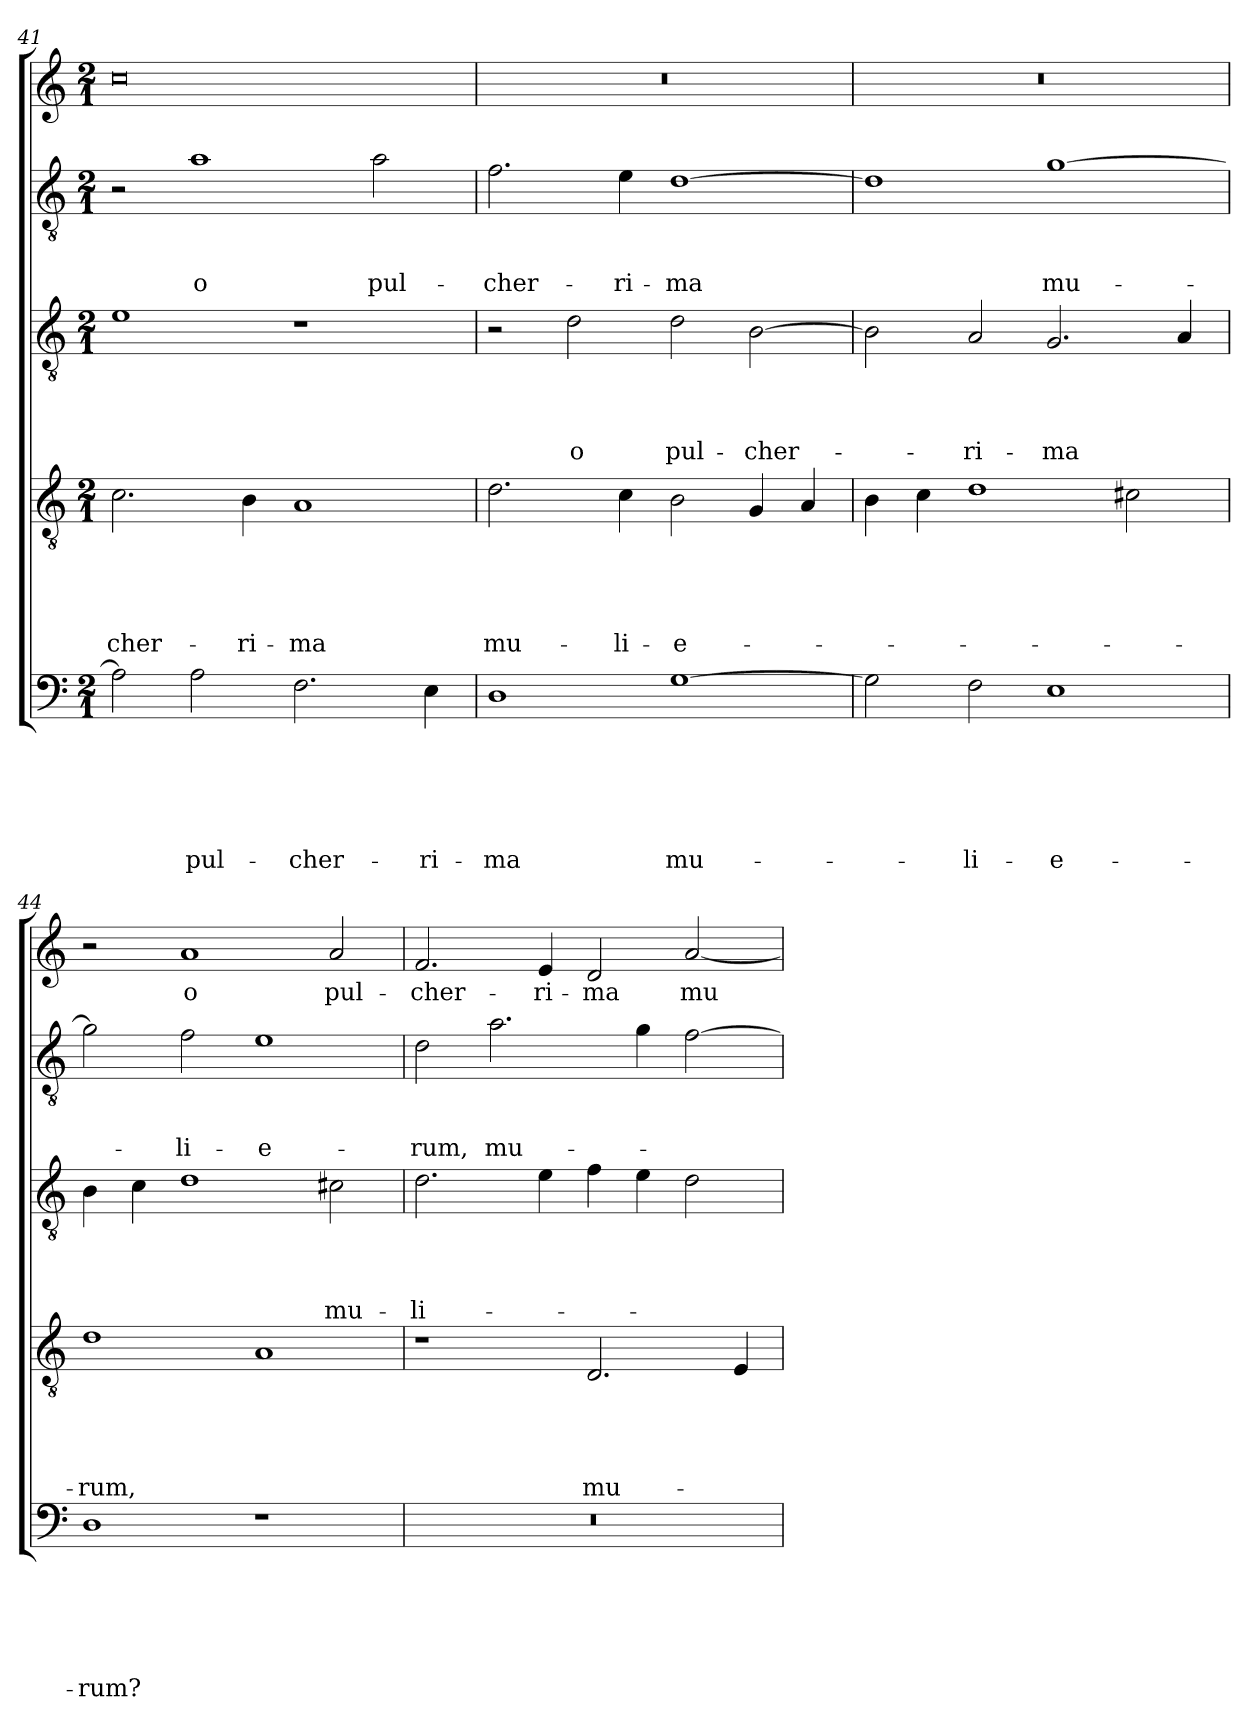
**kern	**text	**text	**text	**text	**text	**text	**kern	**text	**text	**text	**text	**text	**kern	**text	**text	**text	**text	**kern	**text	**text	**text	**kern	**text
*part5	*part5	*part5	*part5	*part5	*part5	*part5	*part4	*part4	*part4	*part4	*part4	*part4	*part3	*part3	*part3	*part3	*part3	*part2	*part2	*part2	*part2	*part1	*part1
*staff5	*staff5	*staff5	*staff5	*staff5	*staff5	*staff5	*staff4	*staff4	*staff4	*staff4	*staff4	*staff4	*staff3	*staff3	*staff3	*staff3	*staff3	*staff2	*staff2	*staff2	*staff2	*staff1	*staff1
*clefF4	*	*	*	*	*	*	*clefGv2	*	*	*	*	*	*clefGv2	*	*	*	*	*clefGv2	*	*	*	*clefG2	*
*k[]	*	*	*	*	*	*	*k[]	*	*	*	*	*	*k[]	*	*	*	*	*k[]	*	*	*	*k[]	*
*C:	*	*	*	*	*	*	*C:	*	*	*	*	*	*C:	*	*	*	*	*C:	*	*	*	*C:	*
*M2/1	*	*	*	*	*	*	*M2/1	*	*	*	*	*	*M2/1	*	*	*	*	*M2/1	*	*	*	*M2/1	*
=41	=41	=41	=41	=41	=41	=41	=41	=41	=41	=41	=41	=41	=41	=41	=41	=41	=41	=41	=41	=41	=41	=41	=41
!	!	!	!	!	!	!	!	!	!	!	!	!LO:LY:b	!	!	!	!	!	!	!	!	!	!	!
2A\]	.	.	.	.	.	.	2.c\	.	.	.	.	-cher-	1e	.	.	.	.	2r	.	.	.	0cc	.
!	!	!	!	!	!	!LO:LY:b	!	!	!	!	!	!	!	!	!	!	!	!	!	!	!LO:LY:b	!	!
2A\	.	.	.	.	.	pul-	.	.	.	.	.	.	.	.	.	.	.	1a	.	.	o	.	.
!	!	!	!	!	!	!	!	!	!	!	!	!LO:LY:b	!	!	!	!	!	!	!	!	!	!	!
.	.	.	.	.	.	.	4B\	.	.	.	.	-ri-	.	.	.	.	.	.	.	.	.	.	.
!	!	!	!	!	!	!LO:LY:b	!	!	!	!	!	!LO:LY:b	!	!	!	!	!	!	!	!	!	!	!
2.F\	.	.	.	.	.	-cher-	1A	.	.	.	.	-ma	1r	.	.	.	.	.	.	.	.	.	.
!	!	!	!	!	!	!	!	!	!	!	!	!	!	!	!	!	!	!	!	!	!LO:LY:b	!	!
.	.	.	.	.	.	.	.	.	.	.	.	.	.	.	.	.	.	2a\	.	.	pul-	.	.
!	!	!	!	!	!	!LO:LY:b	!	!	!	!	!	!	!	!	!	!	!	!	!	!	!	!	!
4E\	.	.	.	.	.	-ri-	.	.	.	.	.	.	.	.	.	.	.	.	.	.	.	.	.
=42	=42	=42	=42	=42	=42	=42	=42	=42	=42	=42	=42	=42	=42	=42	=42	=42	=42	=42	=42	=42	=42	=42	=42
!	!	!	!	!	!	!LO:LY:b	!	!	!	!	!	!LO:LY:b	!	!	!	!	!	!	!	!	!LO:LY:b	!	!
1D	.	.	.	.	.	-ma	2.d\	.	.	.	.	mu-	2r	.	.	.	.	2.f\	.	.	-cher-	0r	.
!	!	!	!	!	!	!	!	!	!	!	!	!	!	!	!	!	!LO:LY:b	!	!	!	!	!	!
.	.	.	.	.	.	.	.	.	.	.	.	.	2d\	.	.	.	o	.	.	.	.	.	.
!	!	!	!	!	!	!	!	!	!	!	!	!LO:LY:b	!	!	!	!	!	!	!	!	!LO:LY:b	!	!
.	.	.	.	.	.	.	4c\	.	.	.	.	-li-	.	.	.	.	.	4e\	.	.	-ri-	.	.
!	!	!	!	!	!	!LO:LY:b	!	!	!	!	!	!LO:LY:b	!	!	!	!	!LO:LY:b	!	!	!	!LO:LY:b	!	!
[1G	.	.	.	.	.	mu-	2B\	.	.	.	.	-e-	2d\	.	.	.	pul-	[1d	.	.	-ma	.	.
!	!	!	!	!	!	!	!	!	!	!	!	!	!	!	!	!	!LO:LY:b	!	!	!	!	!	!
.	.	.	.	.	.	.	4G/	.	.	.	.	.	[2B\	.	.	.	-cher-	.	.	.	.	.	.
.	.	.	.	.	.	.	4A/	.	.	.	.	.	.	.	.	.	.	.	.	.	.	.	.
!!LO:LB:g=z
=43	=43	=43	=43	=43	=43	=43	=43	=43	=43	=43	=43	=43	=43	=43	=43	=43	=43	=43	=43	=43	=43	=43	=43
2G\]	.	.	.	.	.	.	4B\	.	.	.	.	.	2B\]	.	.	.	.	1d]	.	.	.	0r	.
.	.	.	.	.	.	.	4c\	.	.	.	.	.	.	.	.	.	.	.	.	.	.	.	.
!	!	!	!	!	!	!LO:LY:b	!	!	!	!	!	!	!	!	!	!	!LO:LY:b	!	!	!	!	!	!
2F\	.	.	.	.	.	-li-	1d	.	.	.	.	.	2A/	.	.	.	-ri-	.	.	.	.	.	.
!	!	!	!	!	!	!LO:LY:b	!	!	!	!	!	!	!	!	!	!	!LO:LY:b	!	!	!	!LO:LY:b	!	!
1E	.	.	.	.	.	-e-	.	.	.	.	.	.	2.G/	.	.	.	-ma	[1g	.	.	mu-	.	.
.	.	.	.	.	.	.	2c#X\	.	.	.	.	.	.	.	.	.	.	.	.	.	.	.	.
.	.	.	.	.	.	.	.	.	.	.	.	.	4A/	.	.	.	.	.	.	.	.	.	.
=44	=44	=44	=44	=44	=44	=44	=44	=44	=44	=44	=44	=44	=44	=44	=44	=44	=44	=44	=44	=44	=44	=44	=44
!	!	!	!	!	!	!LO:LY:b	!	!	!	!	!	!LO:LY:b	!	!	!	!	!	!	!	!	!	!	!
1D	.	.	.	.	.	-rum?	1d	.	.	.	.	-rum,	4B\	.	.	.	.	2g\]	.	.	.	2r	.
.	.	.	.	.	.	.	.	.	.	.	.	.	4c\	.	.	.	.	.	.	.	.	.	.
!	!	!	!	!	!	!	!	!	!	!	!	!	!	!	!	!	!	!	!	!	!LO:LY:b	!	!LO:LY:b
.	.	.	.	.	.	.	.	.	.	.	.	.	1d	.	.	.	.	2f\	.	.	-li-	1a	o
!	!	!	!	!	!	!	!	!	!	!	!	!	!	!	!	!	!	!	!	!	!LO:LY:b	!	!
1r	.	.	.	.	.	.	1A	.	.	.	.	.	.	.	.	.	.	1e	.	.	-e-	.	.
!	!	!	!	!	!	!	!	!	!	!	!	!	!	!	!	!	!LO:LY:b	!	!	!	!	!	!LO:LY:b
.	.	.	.	.	.	.	.	.	.	.	.	.	2c#X\	.	.	.	mu-	.	.	.	.	2a/	pul-
=45	=45	=45	=45	=45	=45	=45	=45	=45	=45	=45	=45	=45	=45	=45	=45	=45	=45	=45	=45	=45	=45	=45	=45
!	!	!	!	!	!	!	!	!	!	!	!	!	!	!	!	!	!LO:LY:b	!	!	!	!LO:LY:b	!	!LO:LY:b
0r	.	.	.	.	.	.	1r	.	.	.	.	.	2.d\	.	.	.	-li-	2d\	.	.	-rum,	2.f/	-cher-
!	!	!	!	!	!	!	!	!	!	!	!	!	!	!	!	!	!	!	!	!	!LO:LY:b	!	!
.	.	.	.	.	.	.	.	.	.	.	.	.	.	.	.	.	.	2.a\	.	.	mu-	.	.
!	!	!	!	!	!	!	!	!	!	!	!	!	!	!	!	!	!	!	!	!	!	!	!LO:LY:b
.	.	.	.	.	.	.	.	.	.	.	.	.	4e\	.	.	.	.	.	.	.	.	4e/	-ri-
!	!	!	!	!	!	!	!	!	!	!	!	!LO:LY:b	!	!	!	!	!	!	!	!	!	!	!LO:LY:b
.	.	.	.	.	.	.	2.D/	.	.	.	.	mu-	4f\	.	.	.	.	.	.	.	.	2d/	-ma
.	.	.	.	.	.	.	.	.	.	.	.	.	4e\	.	.	.	.	4g\	.	.	.	.	.
!	!	!	!	!	!	!	!	!	!	!	!	!	!	!	!	!	!	!	!	!	!	!	!LO:LY:b
.	.	.	.	.	.	.	.	.	.	.	.	.	2d\	.	.	.	.	[2f\	.	.	.	[2a/	mu-
.	.	.	.	.	.	.	4E/	.	.	.	.	.	.	.	.	.	.	.	.	.	.	.	.
=	=	=	=	=	=	=	=	=	=	=	=	=	=	=	=	=	=	=	=	=	=	=	=
*-	*-	*-	*-	*-	*-	*-	*-	*-	*-	*-	*-	*-	*-	*-	*-	*-	*-	*-	*-	*-	*-	*-	*-
